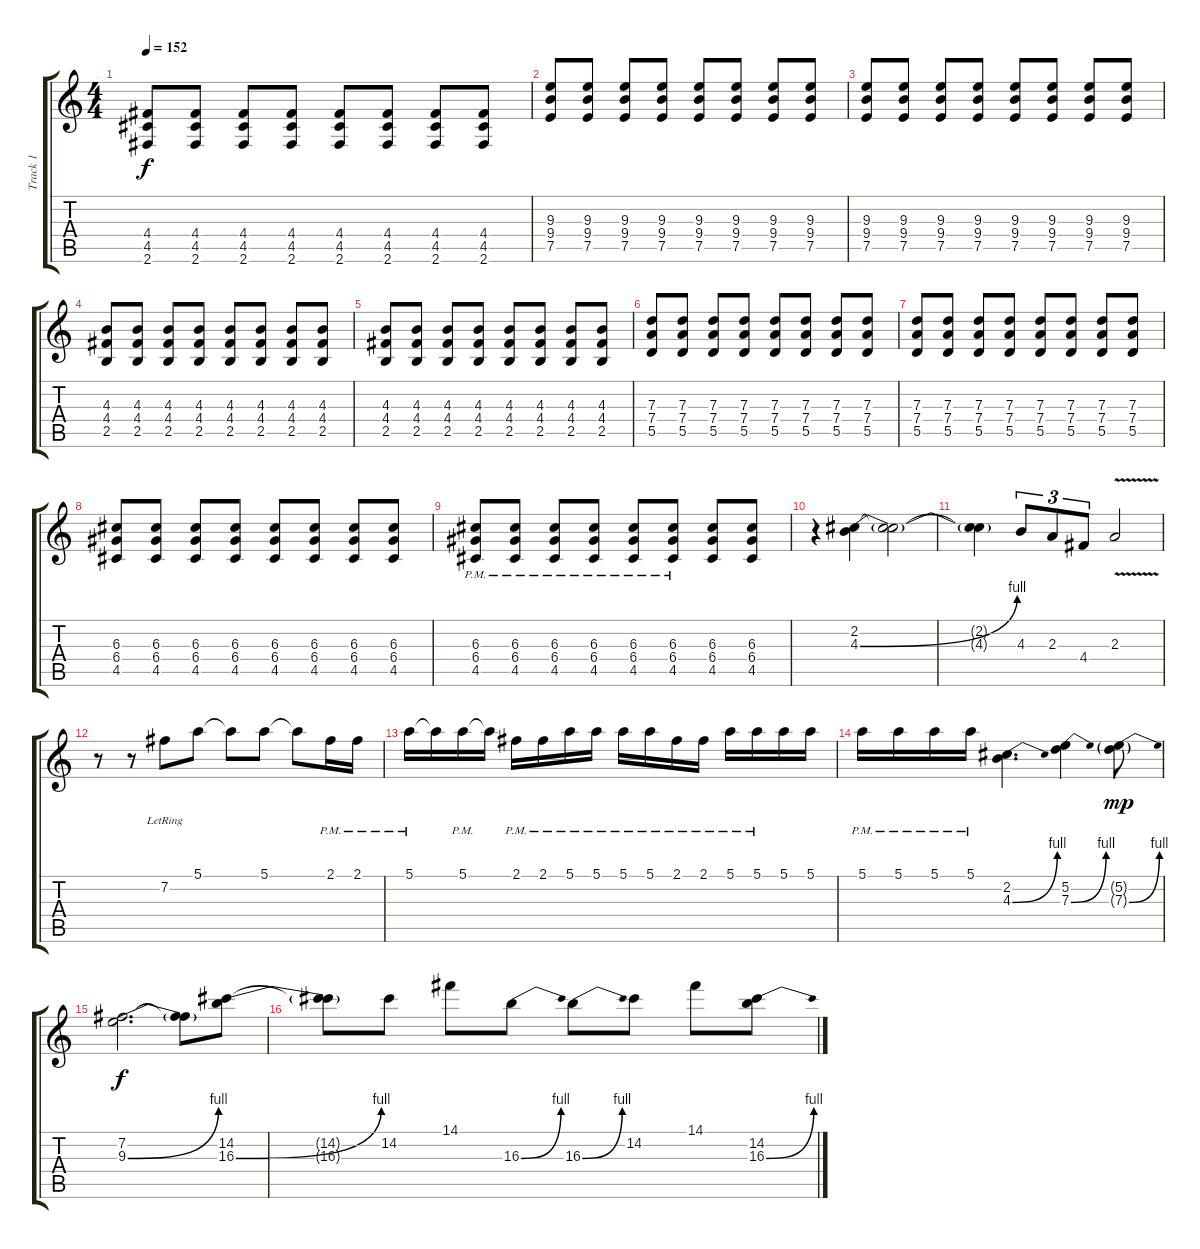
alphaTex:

\track ("Track 1" "Track 1") {instrument overdrivenguitar}
\staff {score tabs}
\tuning (E4 B3 G3 D3 A2 E2) {hide}
\ts (4 4)
\tempo 152
\clef g2
\ks c
(4.4{t} 4.5{t} 2.6{t}).8{dy f} (4.4 4.5 2.6).8 (4.4 4.5 2.6).8 (4.4 4.5 2.6).8 (4.4 4.5 2.6).8 (4.4 4.5 2.6).8 (4.4 4.5 2.6).8 (4.4 4.5 2.6).8 |
(9.3 9.4 7.5).8 (9.3 9.4 7.5).8 (9.3 9.4 7.5).8 (9.3 9.4 7.5).8 (9.3 9.4 7.5).8 (9.3 9.4 7.5).8 (9.3 9.4 7.5).8 (9.3 9.4 7.5).8 |
(9.3 9.4 7.5).8 (9.3 9.4 7.5).8 (9.3 9.4 7.5).8 (9.3 9.4 7.5).8 (9.3 9.4 7.5).8 (9.3 9.4 7.5).8 (9.3 9.4 7.5).8 (9.3 9.4 7.5).8 |
(4.3 4.4 2.5).8 (4.3 4.4 2.5).8 (4.3 4.4 2.5).8 (4.3 4.4 2.5).8 (4.3 4.4 2.5).8 (4.3 4.4 2.5).8 (4.3 4.4 2.5).8 (4.3 4.4 2.5).8 |
(4.3 4.4 2.5).8 (4.3 4.4 2.5).8 (4.3 4.4 2.5).8 (4.3 4.4 2.5).8 (4.3 4.4 2.5).8 (4.3 4.4 2.5).8 (4.3 4.4 2.5).8 (4.3 4.4 2.5).8 |
(7.3 7.4 5.5).8 (7.3 7.4 5.5).8 (7.3 7.4 5.5).8 (7.3 7.4 5.5).8 (7.3 7.4 5.5).8 (7.3 7.4 5.5).8 (7.3 7.4 5.5).8 (7.3 7.4 5.5).8 |
(7.3 7.4 5.5).8 (7.3 7.4 5.5).8 (7.3 7.4 5.5).8 (7.3 7.4 5.5).8 (7.3 7.4 5.5).8 (7.3 7.4 5.5).8 (7.3 7.4 5.5).8 (7.3 7.4 5.5).8 |
(6.3 6.4 4.5).8 (6.3 6.4 4.5).8 (6.3 6.4 4.5).8 (6.3 6.4 4.5).8 (6.3 6.4 4.5).8 (6.3 6.4 4.5).8 (6.3 6.4 4.5).8 (6.3 6.4 4.5).8 |
(6.3{pm} 6.4{pm} 4.5).8 (6.3{pm} 6.4{pm} 4.5).8 (6.3{pm} 6.4{pm} 4.5).8 (6.3{pm} 6.4{pm} 4.5).8 (6.3{pm} 6.4 4.5).8 (6.3{pm} 6.4 4.5).8 (6.3 6.4 4.5).8 (6.3 6.4 4.5).8 |
r.4{volume 16} (2.2 4.3{be (bend 0 0 60 4)}).4 (2.2{t} 4.3{t}).2 |
(2.2{t} 4.3{t}).4 4.3.8{tu (3 2)} 2.3.8{tu (3 2)} 4.4.8{tu (3 2)} 2.3{v}.2 |
r.8 r.8 7.2{lr}.8 5.1.8 5.1{t}.8 5.1.8 5.1{t}.8 2.1{pm}.16 2.1{pm}.16 |
5.1{pm}.16 5.1{t}.16 5.1{pm}.16 5.1{t}.16 2.1{pm}.16 2.1{pm}.16 5.1{pm}.16 5.1{pm}.16 5.1{pm}.16 5.1{pm}.16 2.1{pm}.16 2.1{pm}.16 5.1{pm}.16 5.1{pm}.16 5.1.16 5.1.16 |
5.1{pm}.16 5.1{pm}.16 5.1{pm}.16 5.1{pm}.16 (2.2 4.3{be (bend 0 0 60 4)}).4{d} (5.2 7.3{be (bend 0 0 60 4)}).4 (5.2{g} 7.3{be (bend 0 0 60 4) g}).8{dy mp} |
(7.2 9.3{be (bend 0 0 60 4)}).2{d dy f} (7.2{t} 9.3{t}).8 (14.2 16.3{be (bend 0 0 60 4)}).8 |
(14.2{t} 16.3{t}).8 14.2.8 14.1.8 16.3{be (bend 0 0 60 4)}.8 16.3{be (bend 0 0 60 4)}.8 14.2.8 14.1.8 (14.2 16.3{be (bend 0 0 60 4)}).8
